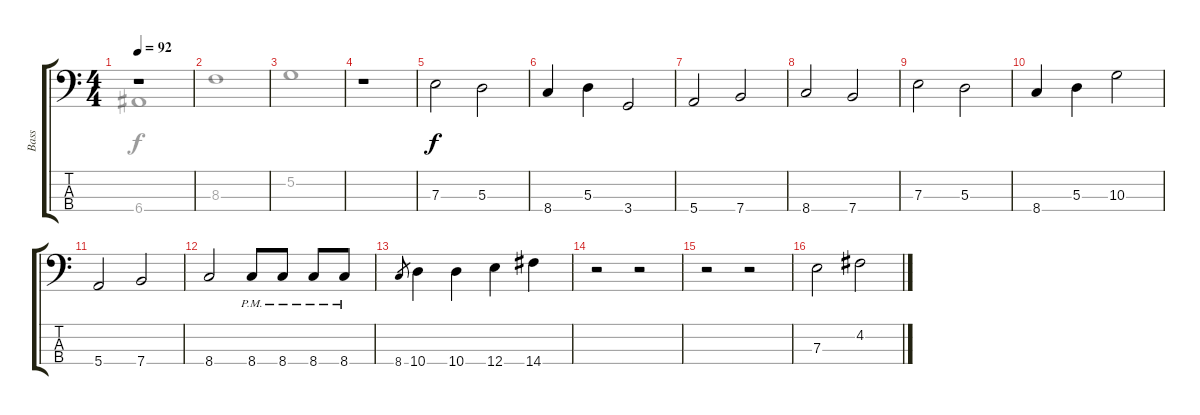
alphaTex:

\track ("Bass" "Bass") {instrument electricbassfinger}
\staff {score tabs}
\tuning (G2 D2 A1 E1) {hide}
\voice
\ts (4 4)
\tempo 92
\clef f4
\ks c
r.1{dy f} |
|
|
r.1 |
7.3.2 5.3.2 |
8.4.4 5.3.4 3.4.2 |
5.4.2 7.4.2 |
8.4.2 7.4.2 |
7.3.2 5.3.2 |
8.4.4 5.3.4 10.3.2 |
5.4.2 7.4.2 |
8.4.2 8.4{pm}.8 8.4{pm}.8 8.4{pm}.8 8.4{pm}.8 |
8.4.8{gr} 10.4.4 10.4.4 12.4.4 14.4.4 |
r.2 r.2 |
r.2 r.2 |
7.3.2 4.2.2
\voice
\clef f4
\ottava regular
\simile none
\ks c
6.4.1{dy f} |
8.3.1 |
5.2.1 |
|
|
|
|
|
|
|
|
|
|
|
|
